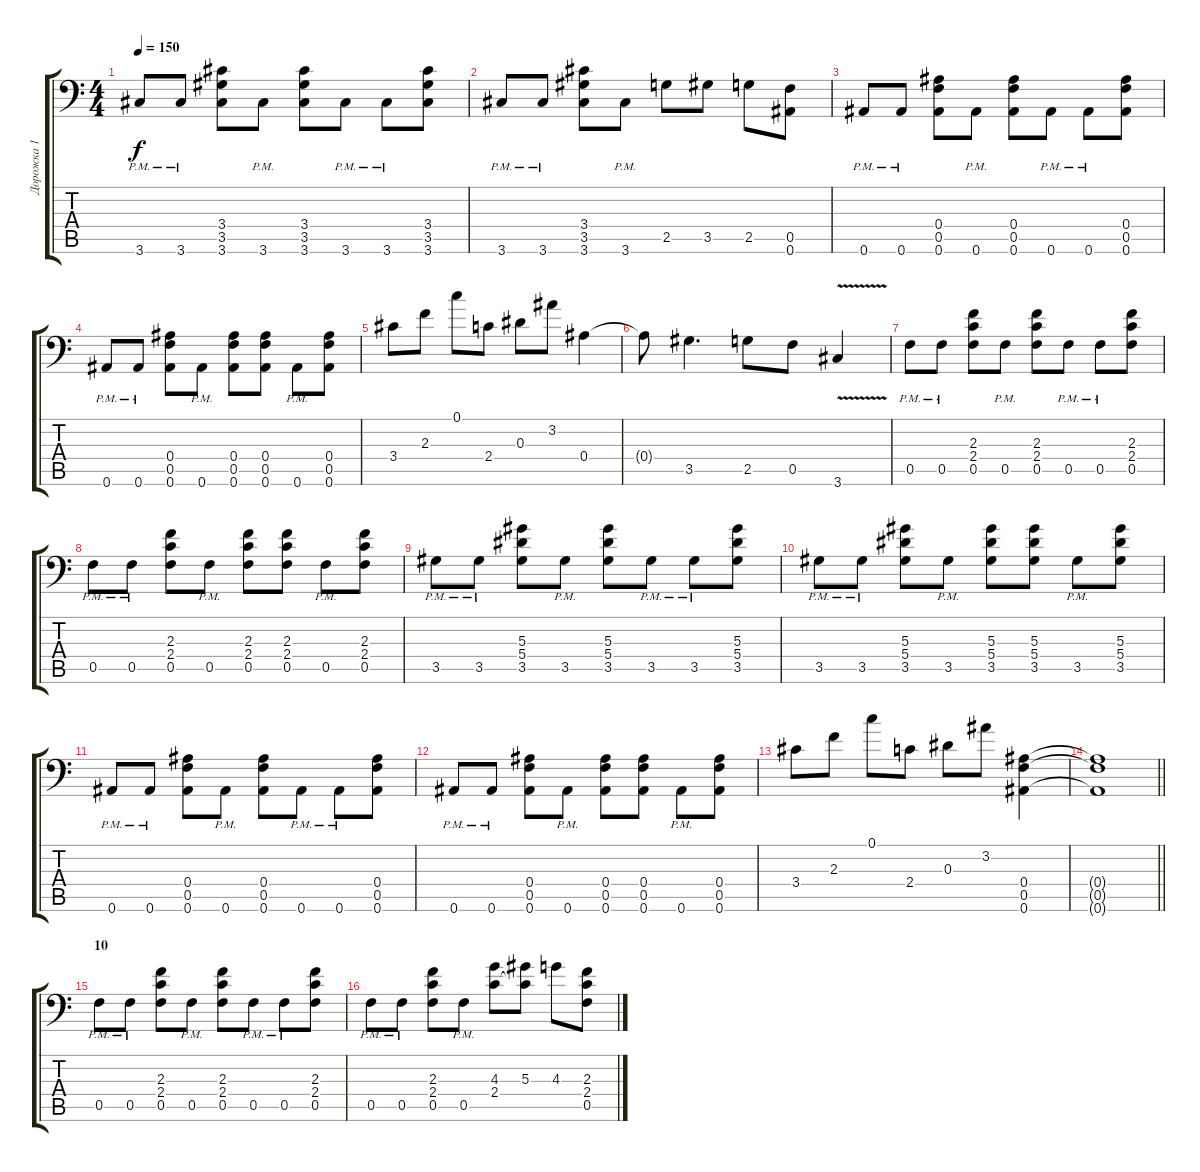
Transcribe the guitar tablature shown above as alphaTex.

\track ("Дорожка 1" "Дорожка 1") {instrument overdrivenguitar}
\staff {score tabs}
\tuning (C4 G3 Eb3 Bb2 F2 Bb1) {hide}
\ts (4 4)
\tempo 150
\clef f4
\ks c
3.6{pm}.8{dy f} 3.6{pm}.8 (3.4 3.5 3.6).8 3.6{pm}.8 (3.4 3.5 3.6).8 3.6{pm}.8 3.6{pm}.8 (3.4 3.5 3.6).8 |
3.6{pm}.8 3.6{pm}.8 (3.4 3.5 3.6).8 3.6{pm}.8 2.5.8 3.5.8 2.5.8 (0.5 0.6).8 |
0.6{pm}.8 0.6{pm}.8 (0.4 0.5 0.6).8 0.6{pm}.8 (0.4 0.5 0.6).8 0.6{pm}.8 0.6{pm}.8 (0.4 0.5 0.6).8 |
0.6{pm}.8 0.6{pm}.8 (0.4 0.5 0.6).8 0.6{pm}.8 (0.4 0.5 0.6).8 (0.4 0.5 0.6).8 0.6{pm}.8 (0.4 0.5 0.6).8 |
3.4.8 2.3.8 0.1.8 2.4.8 0.3.8 3.2.8 0.4.4 |
0.4{t}.8 3.5.4{d} 2.5.8 0.5.8 3.6{v}.4 |
0.5{pm}.8 0.5{pm}.8 (2.3 2.4 0.5).8 0.5{pm}.8 (2.3 2.4 0.5).8 0.5{pm}.8 0.5{pm}.8 (2.3 2.4 0.5).8 |
0.5{pm}.8 0.5{pm}.8 (2.3 2.4 0.5).8 0.5{pm}.8 (2.3 2.4 0.5).8 (2.3 2.4 0.5).8 0.5{pm}.8 (2.3 2.4 0.5).8 |
3.5{pm}.8 3.5{pm}.8 (5.3 5.4 3.5).8 3.5{pm}.8 (5.3 5.4 3.5).8 3.5{pm}.8 3.5{pm}.8 (5.3 5.4 3.5).8 |
3.5{pm}.8 3.5{pm}.8 (5.3 5.4 3.5).8 3.5{pm}.8 (5.3 5.4 3.5).8 (5.3 5.4 3.5).8 3.5{pm}.8 (5.3 5.4 3.5).8 |
0.6{pm}.8 0.6{pm}.8 (0.4 0.5 0.6).8 0.6{pm}.8 (0.4 0.5 0.6).8 0.6{pm}.8 0.6{pm}.8 (0.4 0.5 0.6).8 |
0.6{pm}.8 0.6{pm}.8 (0.4 0.5 0.6).8 0.6{pm}.8 (0.4 0.5 0.6).8 (0.4 0.5 0.6).8 0.6{pm}.8 (0.4 0.5 0.6).8 |
3.4.8 2.3.8 0.1.8 2.4.8 0.3.8 3.2.8 (0.4 0.5 0.6).4 |
\barLineRight lightlight
(0.4{t} 0.5{t} 0.6{t}).1 |
\section ("" "10")
0.5{pm}.8 0.5{pm}.8 (2.3 2.4 0.5).8 0.5{pm}.8 (2.3 2.4 0.5).8 0.5{pm}.8 0.5{pm}.8 (2.3 2.4 0.5).8 |
0.5{pm}.8 0.5{pm}.8 (2.3 2.4 0.5).8 0.5{pm}.8 (4.3 2.4).8 (5.3 2.4{t}).8 4.3.8 (2.3 2.4 0.5).8
